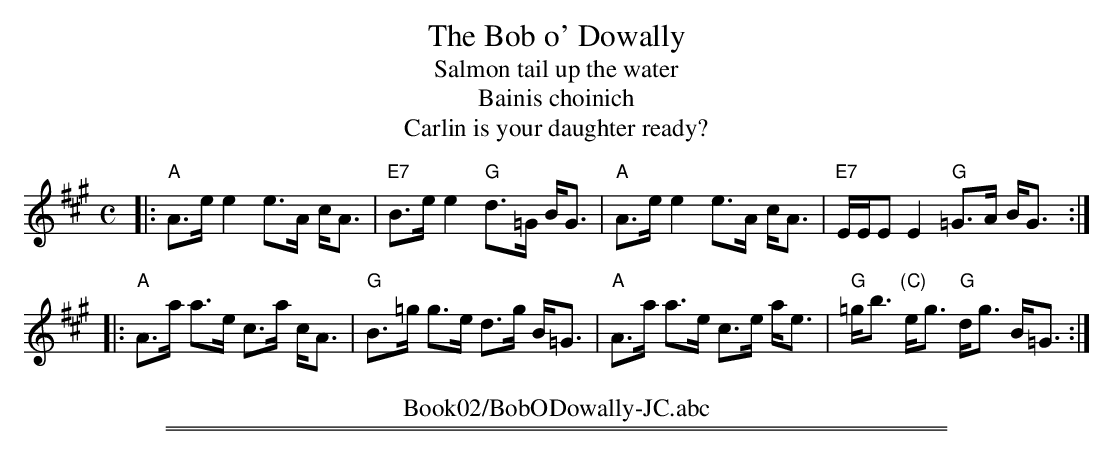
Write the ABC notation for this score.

X:1
T: The Bob o' Dowally
T: Salmon tail up the water
T: Bainis choinich
T: Carlin is your daughter ready?
M:C
L:1/8
K:A
|: "A"A>e e2 e>A c<A | "E7"B>e e2 "G"d>=G B<G \
|  "A"A>e e2 e>A c<A | "E7"E/E/E E2 "G"=G>A B<G :|
|: "A"A>a a>e c>a c<A | "G"B>=g g>e d>g B<=G \
|  "A"A>a a>e c>e a<e | "G"=g<b "(C)"e<g "G"d<g B<=G :|
